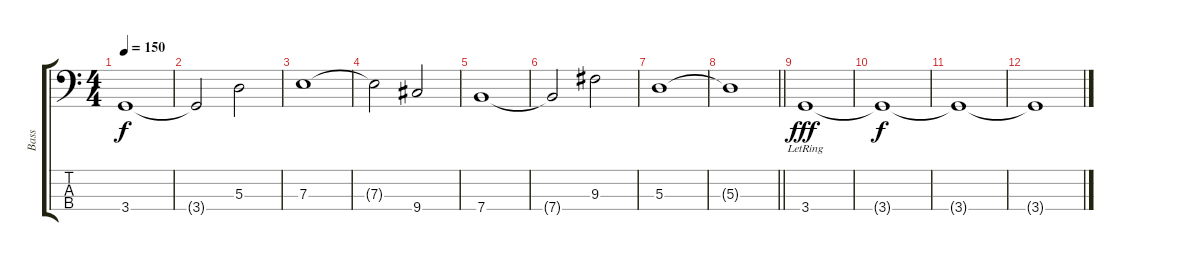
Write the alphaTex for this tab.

\track ("Bass" "Bass") {instrument electricbassfinger}
\staff {score tabs}
\tuning (G2 D2 A1 E1) {hide}
\ts (4 4)
\tempo 150
\clef f4
\ks c
3.4.1{dy f} |
3.4{t}.2 5.3.2 |
7.3.1 |
7.3{t}.2 9.4.2 |
7.4.1 |
7.4{t}.2 9.3.2 |
5.3.1 |
\barLineRight lightlight
5.3{t}.1 |
3.4{lr}.1{dy fff} |
3.4{t}.1{dy f} |
3.4{t}.1 |
3.4{t}.1
